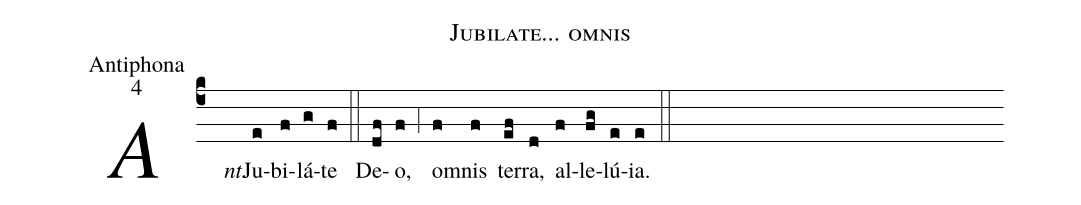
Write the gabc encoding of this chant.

name:Jubilate... omnis;
office-part:Antiphona;
mode:4;
%%
(c4) <i>Ant.</i>() Ju(e)bi(f)lá(g)te(f) (::)
De(df)o,(f) (,4) o(f)mnis(f) ter(ef)ra,(d) al(f)le(fg)lú(e)ia.(e) (::)
